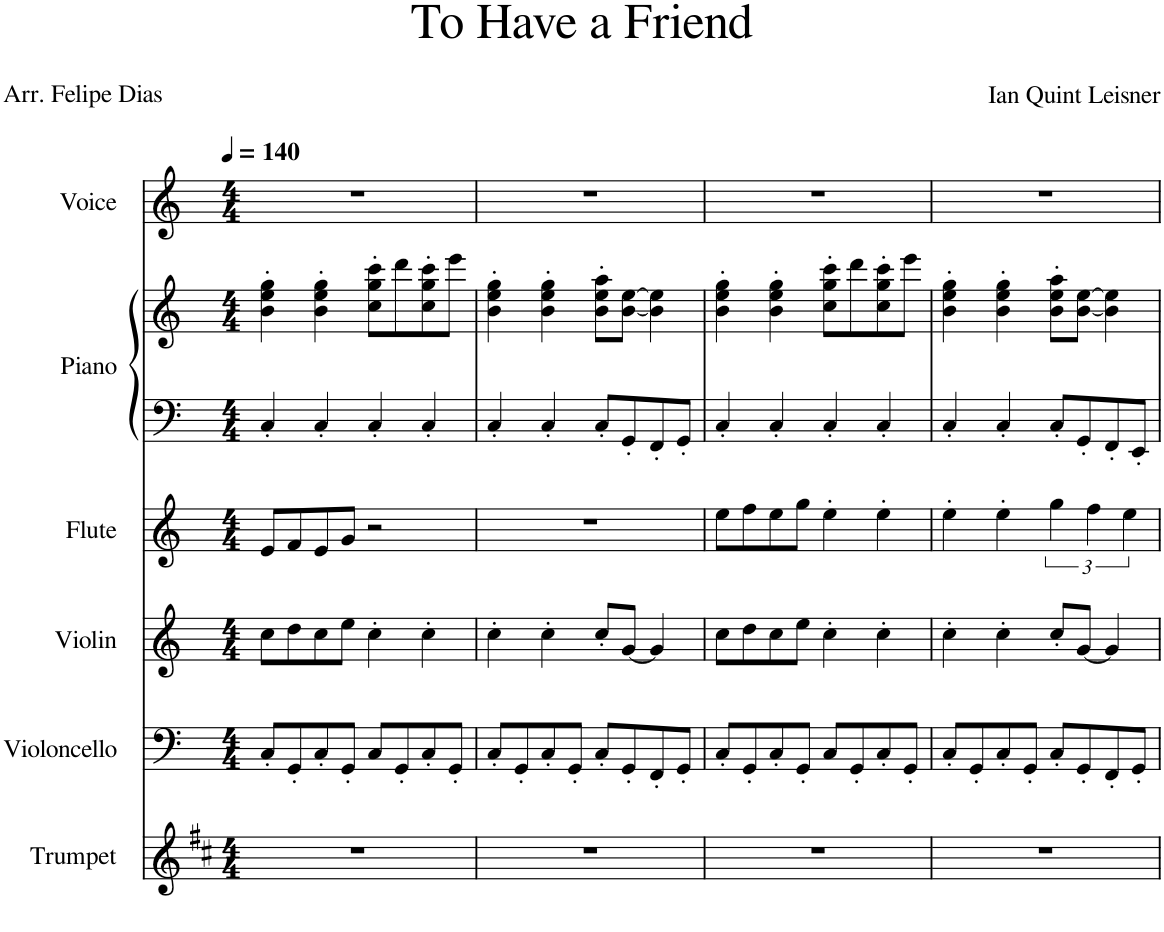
**kern	**kern	**kern	**kern	**kern	**kern	**kern
*part6	*part5	*part4	*part3	*part2	*part2	*part1
*staff7	*staff6	*staff5	*staff4	*staff3	*staff2	*staff1
*I"Trumpet	*I"Violoncello	*I"Violin	*I"Flute	*I"Piano	*	*I"Voice
*I'Tpt.	*I'Vc.	*I'Vln.	*I'Fl.	*I'Pno.	*	*I'Vo.
*clefG2	*clefF4	*clefG2	*clefG2	*clefF4	*clefG2	*clefG2
*Trd1c2	*	*	*	*	*	*
*k[f#c#]	*k[]	*k[]	*k[]	*k[]	*k[]	*k[]
*M4/4	*M4/4	*M4/4	*M4/4	*M4/4	*M4/4	*M4/4
*MM140	*MM140	*MM140	*MM140	*MM140	*MM140	*MM140
=1	=1	=1	=1	=1	=1	=1
1r	8C'/L	8cc\L	8e/L	4C'/	4b\' 4ee\' 4gg\'	1r
.	8GG'/	8dd\	8f/	.	.	.
.	8C'/	8cc\	8e/	4C'/	4b\' 4ee\' 4gg\'	.
.	8GG'/J	8ee\J	8g/J	.	.	.
.	8C/L	4cc'\	2r	4C'/	8cc\' 8gg\' 8ccc\'L	.
.	8GG'/	.	.	.	8ddd\	.
.	8C'/	4cc'\	.	4C'/	8cc\' 8gg\' 8ccc\'	.
.	8GG'/J	.	.	.	8eee\J	.
=2	=2	=2	=2	=2	=2	=2
1r	8C'/L	4cc'\	1r	4C'/	4b\' 4ee\' 4gg\'	1r
.	8GG'/	.	.	.	.	.
.	8C'/	4cc'\	.	4C'/	4b\' 4ee\' 4gg\'	.
.	8GG'/J	.	.	.	.	.
.	8C'/L	8cc'/L	.	8C'/L	8b\' 8ee\' 8aa\'L	.
.	8GG'/	[8g/J	.	8GG'/	[8b\ [8ee\J	.
.	8FF'/	4g/]	.	8FF'/	4b\] 4ee\]	.
.	8GG'/J	.	.	8GG'/J	.	.
=3	=3	=3	=3	=3	=3	=3
1r	8C'/L	8cc\L	8ee\L	4C'/	4b\' 4ee\' 4gg\'	1r
.	8GG'/	8dd\	8ff\	.	.	.
.	8C'/	8cc\	8ee\	4C'/	4b\' 4ee\' 4gg\'	.
.	8GG'/J	8ee\J	8gg\J	.	.	.
.	8C/L	4cc'\	4ee'\	4C'/	8cc\' 8gg\' 8ccc\'L	.
.	8GG'/	.	.	.	8ddd\	.
.	8C'/	4cc'\	4ee'\	4C'/	8cc\' 8gg\' 8ccc\'	.
.	8GG'/J	.	.	.	8eee\J	.
=4	=4	=4	=4	=4	=4	=4
1r	8C'/L	4cc'\	4ee'\	4C'/	4b\' 4ee\' 4gg\'	1r
.	8GG'/	.	.	.	.	.
.	8C'/	4cc'\	4ee'\	4C'/	4b\' 4ee\' 4gg\'	.
.	8GG'/J	.	.	.	.	.
.	8C'/L	8cc'/L	6gg\	8C'/L	8b\' 8ee\' 8aa\'L	.
.	8GG'/	[8g/J	.	8GG'/	[8b\ [8ee\J	.
.	.	.	6ff\	.	.	.
.	8FF'/	4g/]	.	8FF'/	4b\] 4ee\]	.
.	.	.	6ee\	.	.	.
.	8GG'/J	.	.	8EE'/J	.	.
=	=	=	=	=	=	=
*-	*-	*-	*-	*-	*-	*-
